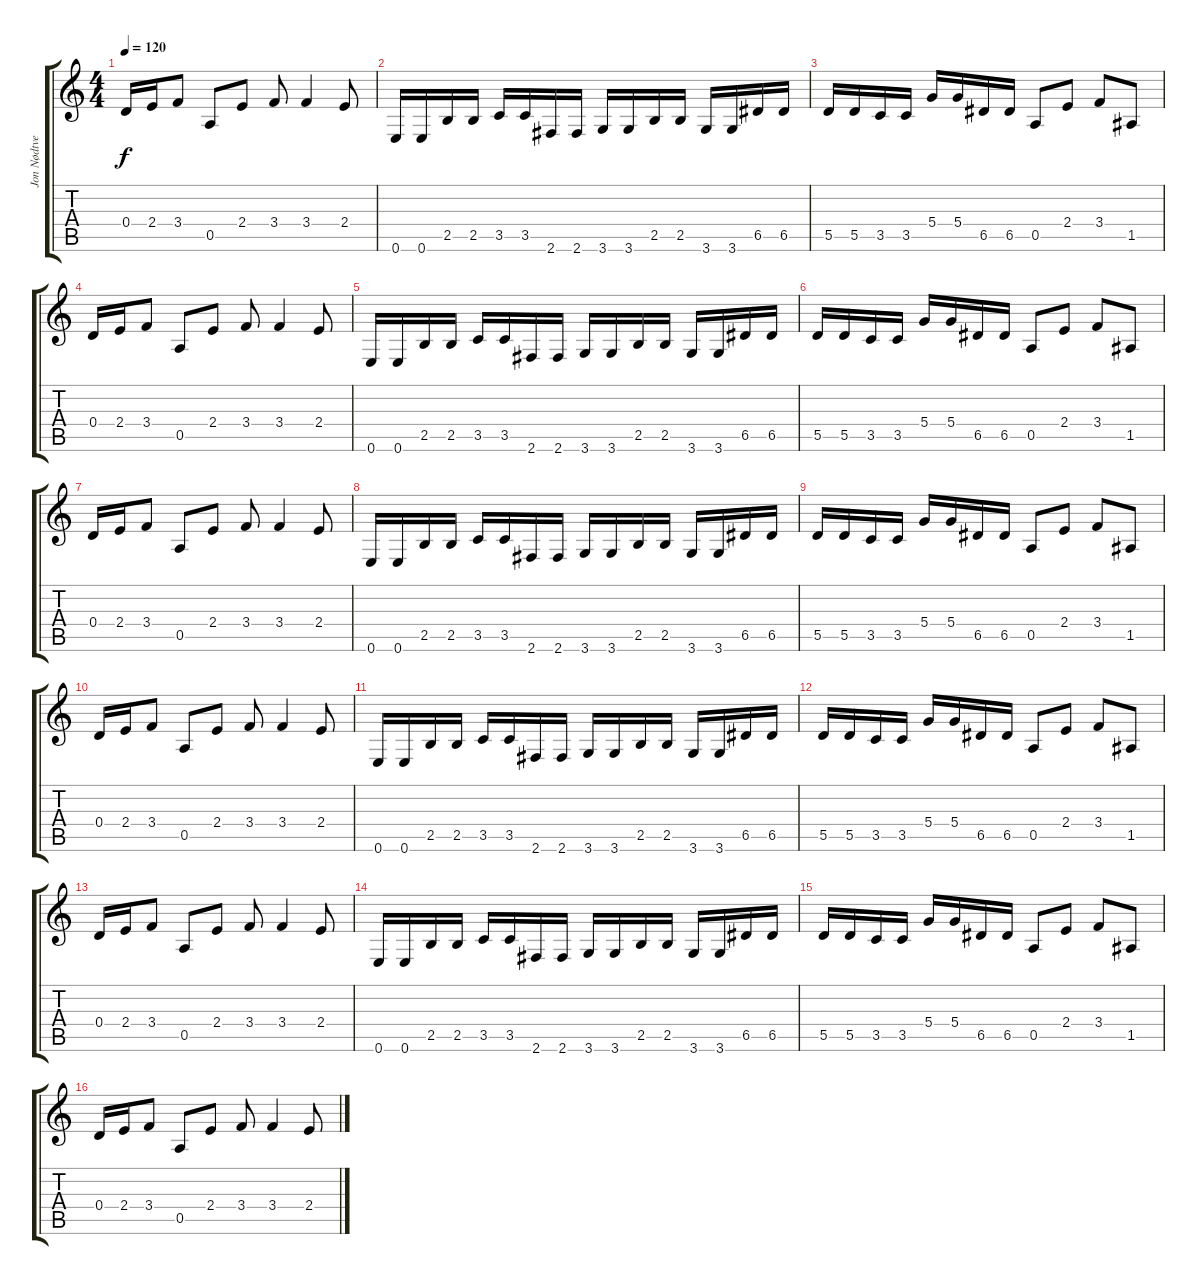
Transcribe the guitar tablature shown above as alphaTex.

\track ("Jon Nødtveidt (Solo og Rhythme)" "Jon Nødtve") {instrument overdrivenguitar}
\staff {score tabs}
\tuning (E4 B3 G3 D3 A2 E2) {hide}
\ts (4 4)
\tempo 120
\clef g2
\ks c
0.4.16{dy f} 2.4.16 3.4.8 0.5.8 2.4.8 3.4.8 3.4.4 2.4.8 |
0.6.16 0.6.16 2.5.16 2.5.16 3.5.16 3.5.16 2.6.16 2.6.16 3.6.16 3.6.16 2.5.16 2.5.16 3.6.16 3.6.16 6.5.16 6.5.16 |
5.5.16 5.5.16 3.5.16 3.5.16 5.4.16 5.4.16 6.5.16 6.5.16 0.5.8 2.4.8 3.4.8 1.5.8 |
0.4.16 2.4.16 3.4.8 0.5.8 2.4.8 3.4.8 3.4.4 2.4.8 |
0.6.16 0.6.16 2.5.16 2.5.16 3.5.16 3.5.16 2.6.16 2.6.16 3.6.16 3.6.16 2.5.16 2.5.16 3.6.16 3.6.16 6.5.16 6.5.16 |
5.5.16 5.5.16 3.5.16 3.5.16 5.4.16 5.4.16 6.5.16 6.5.16 0.5.8 2.4.8 3.4.8 1.5.8 |
0.4.16 2.4.16 3.4.8 0.5.8 2.4.8 3.4.8 3.4.4 2.4.8 |
0.6.16 0.6.16 2.5.16 2.5.16 3.5.16 3.5.16 2.6.16 2.6.16 3.6.16 3.6.16 2.5.16 2.5.16 3.6.16 3.6.16 6.5.16 6.5.16 |
5.5.16 5.5.16 3.5.16 3.5.16 5.4.16 5.4.16 6.5.16 6.5.16 0.5.8 2.4.8 3.4.8 1.5.8 |
0.4.16 2.4.16 3.4.8 0.5.8 2.4.8 3.4.8 3.4.4 2.4.8 |
0.6.16 0.6.16 2.5.16 2.5.16 3.5.16 3.5.16 2.6.16 2.6.16 3.6.16 3.6.16 2.5.16 2.5.16 3.6.16 3.6.16 6.5.16 6.5.16 |
5.5.16 5.5.16 3.5.16 3.5.16 5.4.16 5.4.16 6.5.16 6.5.16 0.5.8 2.4.8 3.4.8 1.5.8 |
0.4.16 2.4.16 3.4.8 0.5.8 2.4.8 3.4.8 3.4.4 2.4.8 |
0.6.16 0.6.16 2.5.16 2.5.16 3.5.16 3.5.16 2.6.16 2.6.16 3.6.16 3.6.16 2.5.16 2.5.16 3.6.16 3.6.16 6.5.16 6.5.16 |
5.5.16 5.5.16 3.5.16 3.5.16 5.4.16 5.4.16 6.5.16 6.5.16 0.5.8 2.4.8 3.4.8 1.5.8 |
0.4.16 2.4.16 3.4.8 0.5.8 2.4.8 3.4.8 3.4.4 2.4.8
